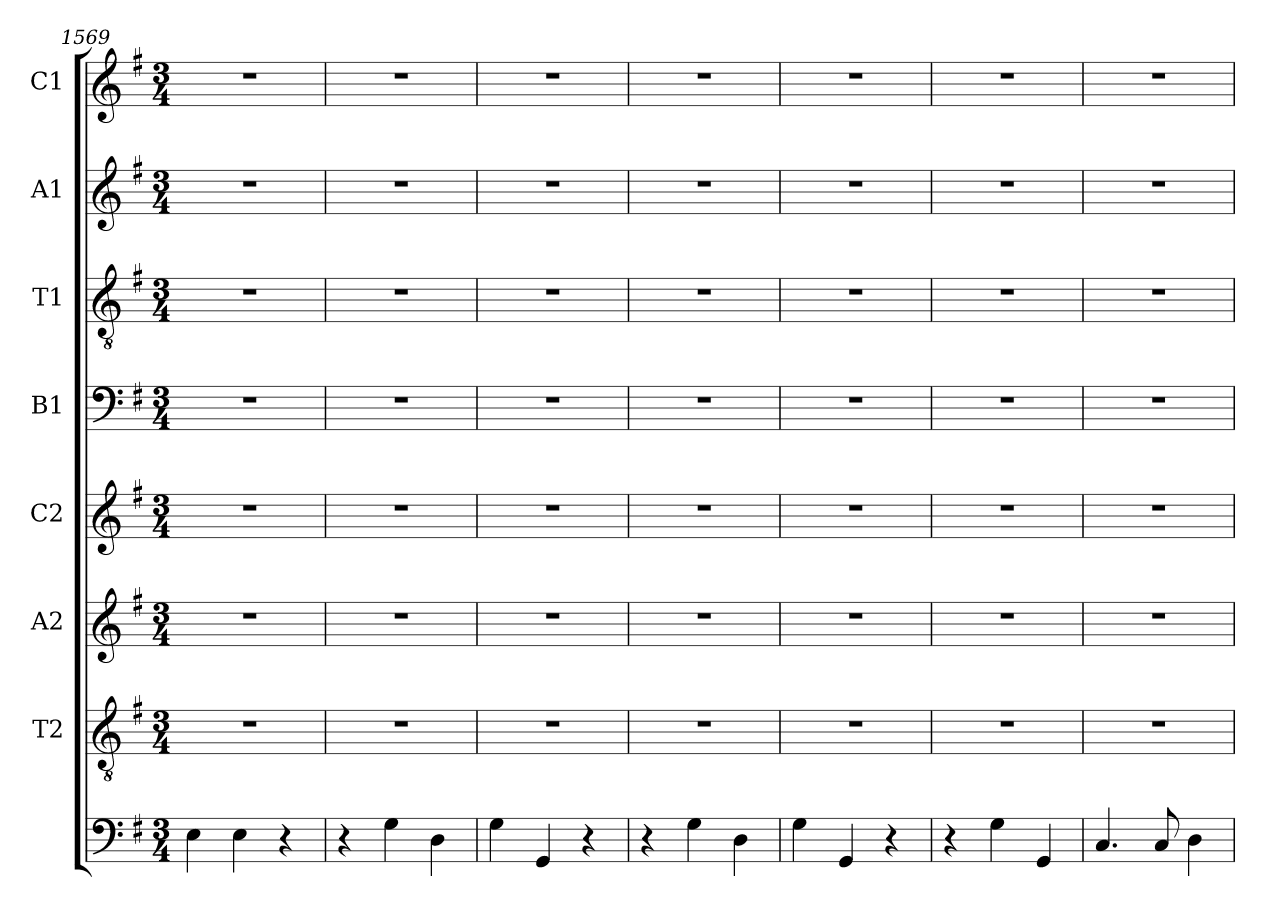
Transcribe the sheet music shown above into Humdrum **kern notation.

**kern	**kern	**kern	**kern	**kern	**kern	**kern	**kern
*part8	*part7	*part6	*part5	*part4	*part3	*part2	*part1
*staff8	*staff7	*staff6	*staff5	*staff4	*staff3	*staff2	*staff1
*	*I"T2	*I"A2	*I"C2	*I"B1	*I"T1	*I"A1	*I"C1
*	*I'T2	*I'A2	*I'C2	*I'B1	*I'T1	*I'A1	*I'C1
*clefF4	*clefGv2	*clefG2	*clefG2	*clefF4	*clefGv2	*clefG2	*clefG2
*k[f#]	*k[f#]	*k[f#]	*k[f#]	*k[f#]	*k[f#]	*k[f#]	*k[f#]
*G:	*G:	*G:	*G:	*G:	*G:	*G:	*G:
*M3/4	*M3/4	*M3/4	*M3/4	*M3/4	*M3/4	*M3/4	*M3/4
=1569	=1569	=1569	=1569	=1569	=1569	=1569	=1569
4E\	2.r	2.r	2.r	2.r	2.r	2.r	2.r
4E\	.	.	.	.	.	.	.
4r	.	.	.	.	.	.	.
=1570	=1570	=1570	=1570	=1570	=1570	=1570	=1570
4r	2.r	2.r	2.r	2.r	2.r	2.r	2.r
4G\	.	.	.	.	.	.	.
4D\	.	.	.	.	.	.	.
!!LO:LB:g=z
=1571	=1571	=1571	=1571	=1571	=1571	=1571	=1571
4G\	2.r	2.r	2.r	2.r	2.r	2.r	2.r
4GG/	.	.	.	.	.	.	.
4r	.	.	.	.	.	.	.
=1572	=1572	=1572	=1572	=1572	=1572	=1572	=1572
4r	2.r	2.r	2.r	2.r	2.r	2.r	2.r
4G\	.	.	.	.	.	.	.
4D\	.	.	.	.	.	.	.
=1573	=1573	=1573	=1573	=1573	=1573	=1573	=1573
4G\	2.r	2.r	2.r	2.r	2.r	2.r	2.r
4GG/	.	.	.	.	.	.	.
4r	.	.	.	.	.	.	.
=1574	=1574	=1574	=1574	=1574	=1574	=1574	=1574
4r	2.r	2.r	2.r	2.r	2.r	2.r	2.r
4G\	.	.	.	.	.	.	.
4GG/	.	.	.	.	.	.	.
=1575	=1575	=1575	=1575	=1575	=1575	=1575	=1575
4.C/	2.r	2.r	2.r	2.r	2.r	2.r	2.r
8C/	.	.	.	.	.	.	.
4D\	.	.	.	.	.	.	.
=	=	=	=	=	=	=	=
*-	*-	*-	*-	*-	*-	*-	*-
